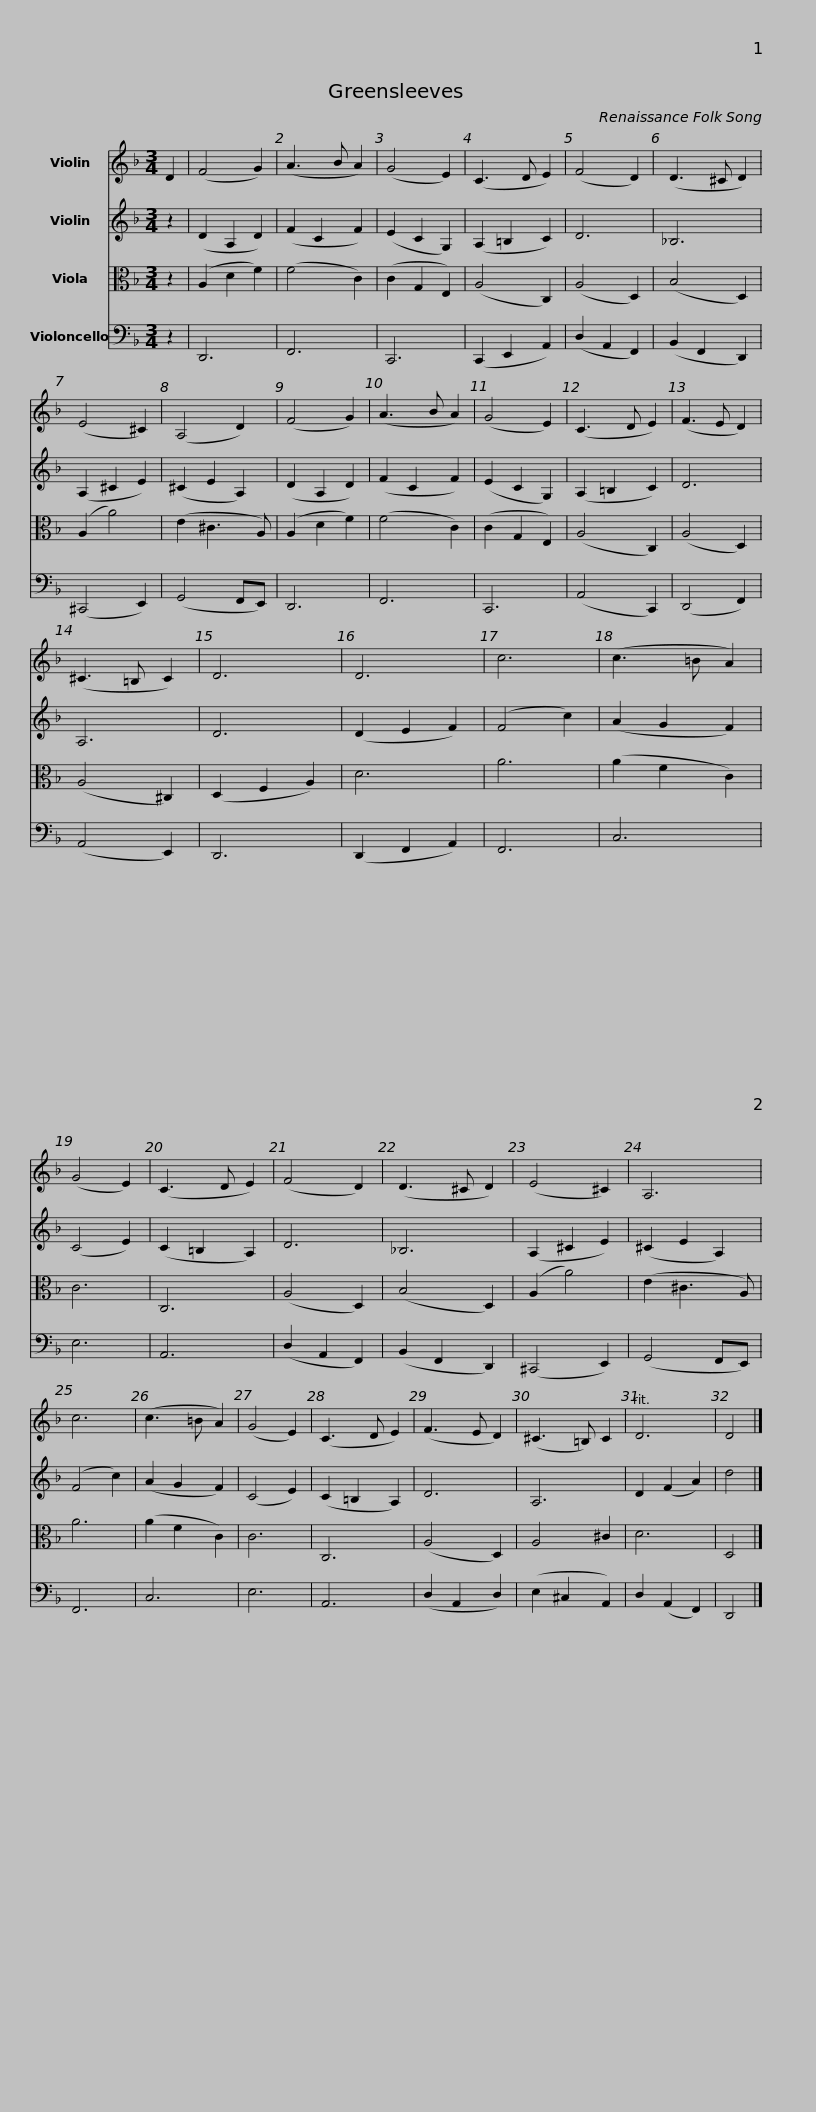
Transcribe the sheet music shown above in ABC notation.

X:1
%%score 1 2 3 4
L:1/8
M:3/4
I:linebreak $
K:F
V:1 treble
V:2 treble
V:3 alto
V:4 bass
V:1
 D2 | (F4 G2) | (A3 B A2) | (G4 E2) | (C3 D E2) | %5
 (F4 D2) | (D3 ^C D2) | (E4 ^C2) | (A,4 D2) | (F4 G2) | %10
 (A3 B A2) |$ (G4 E2) | (C3 D E2) | (F3 E D2) | (^C3 =B, C2) | %15
 D6 | D6 | c6 | (c3 =B A2) | (G4 E2) | %20
 (C3 D E2) | (F4 D2) | (D3 ^C D2) |$ (E4 ^C2) | A,6 | %25
 c6 | (c3 =B A2) | (G4 E2) | (C3 D E2) | (F3 E D2) | %30
 (^C3 =B,) C2 | D6 | D4 |] %33
V:2
 z2 | (D2 A,2 D2) | (F2 C2 F2) | (E2 C2 G,2) | (A,2 =B,2 C2) | %5
 D6 | _B,6 | (A,2 ^C2 E2) | (^C2 E2 A,2) | (D2 A,2 D2) | %10
 (F2 C2 F2) |$ (E2 C2 G,2) | (A,2 =B,2 C2) | D6 | A,6 | %15
 D6 | (D2 E2 F2) | (F4 c2) | (A2 G2 F2) | (C4 E2) | %20
 (C2 =B,2 A,2) | D6 | _B,6 |$ (A,2 ^C2 E2) | (^C2 E2 A,2) | %25
 (F4 c2) | (A2 G2 F2) | (C4 E2) | (C2 =B,2 A,2) | D6 | %30
 A,6 | D2 (F2 A2) | d4 |] %33
V:3
 z2 | (A,2 D2 F2) | (F4 C2) | (C2 G,2 E,2) | (A,4 C,2) | %5
 (A,4 D,2) | (B,4 D,2) | (A,2 A4) | (E2 ^C3 A,) | (A,2 D2 F2) | %10
 (F4 C2) |$ (C2 G,2 E,2) | (A,4 C,2) | (A,4 D,2) | (A,4 ^C,2) | %15
 (D,2 F,2 A,2) | D6 | A6 | (A2 F2 C2) | C6 | %20
 C,6 | (A,4 D,2) | (B,4 D,2) |$ (A,2 A4) | (E2 ^C3 A,) | %25
 A6 | (A2 F2 C2) | C6 | C,6 | (A,4 D,2) | %30
 A,4 ^C2 | D6 | D,4 |] %33
V:4
 z2 | D,,6 | F,,6 | C,,6 | (C,,2 E,,2 A,,2) | %5
 (D,2 A,,2 F,,2) | (B,,2 F,,2 D,,2) | (^C,,4 E,,2) | (G,,4 F,,E,,) | D,,6 | %10
 F,,6 |$ C,,6 | (A,,4 C,,2) | (D,,4 F,,2) | (A,,4 E,,2) | %15
 D,,6 | (D,,2 F,,2 A,,2) | F,,6 | C,6 | E,6 | %20
 A,,6 | (D,2 A,,2 F,,2) | (B,,2 F,,2 D,,2) |$ (^C,,4 E,,2) | (G,,4 F,,E,,) | %25
 F,,6 | C,6 | E,6 | A,,6 | (D,2 A,,2 D,2) | %30
 (E,2 ^C,2 A,,2) | D,2 (A,,2 F,,2) | D,,4 |] %33
